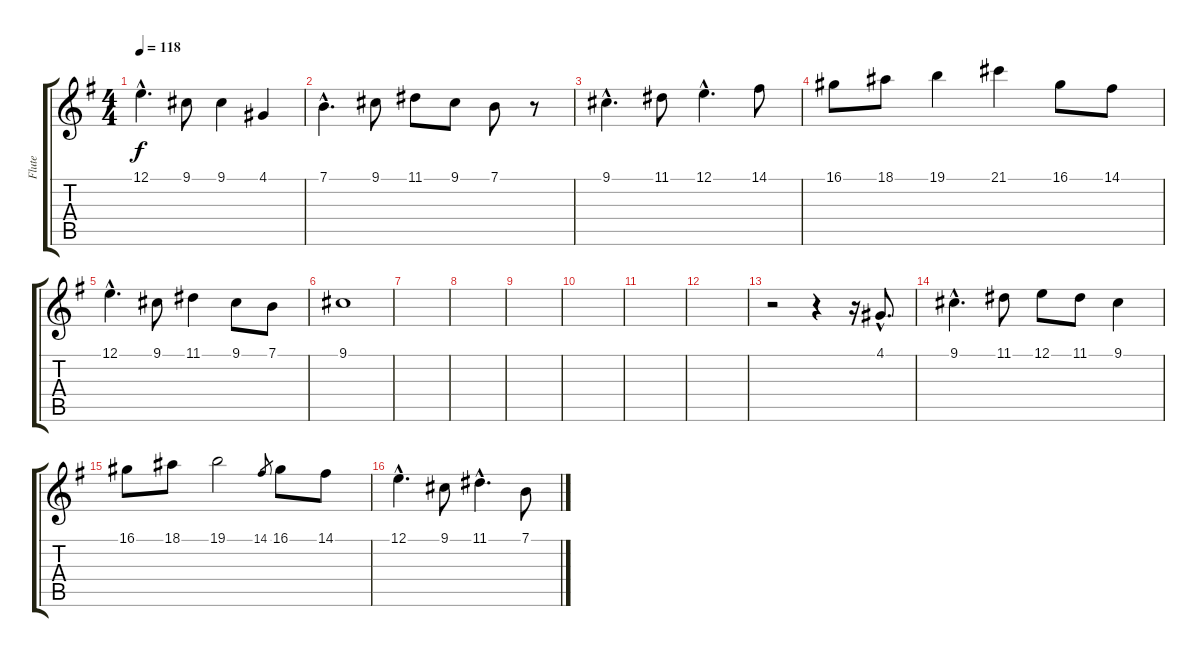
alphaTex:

\track ("Flute" "Flute") {instrument flute}
\staff {score tabs}
\tuning (E4 B3 G3 D3 A2 E2) {hide}
\ts (4 4)
\tempo 118
\clef g2
\ks eminor
12.1{hac}.4{d dy f} 9.1.8 9.1.4 4.1.4 |
7.1{hac}.4{d} 9.1.8 11.1.8 9.1.8 7.1.8 r.8 |
9.1{hac}.4{d} 11.1.8 12.1{hac}.4{d} 14.1.8 |
16.1.8 18.1.8 19.1.4 21.1.4 16.1.8 14.1.8 |
12.1{hac}.4{d} 9.1.8 11.1.4 9.1.8 7.1.8 |
9.1.1 |
|
|
|
|
|
|
r.2 r.4 r.16 4.1{hac}.8{d} |
9.1{hac}.4{d} 11.1.8 12.1.8 11.1.8 9.1.4 |
16.1.8 18.1.8 19.1.2 14.1.8{gr} 16.1.8 14.1.8 |
12.1{hac}.4{d} 9.1.8 11.1{hac}.4{d} 7.1.8
